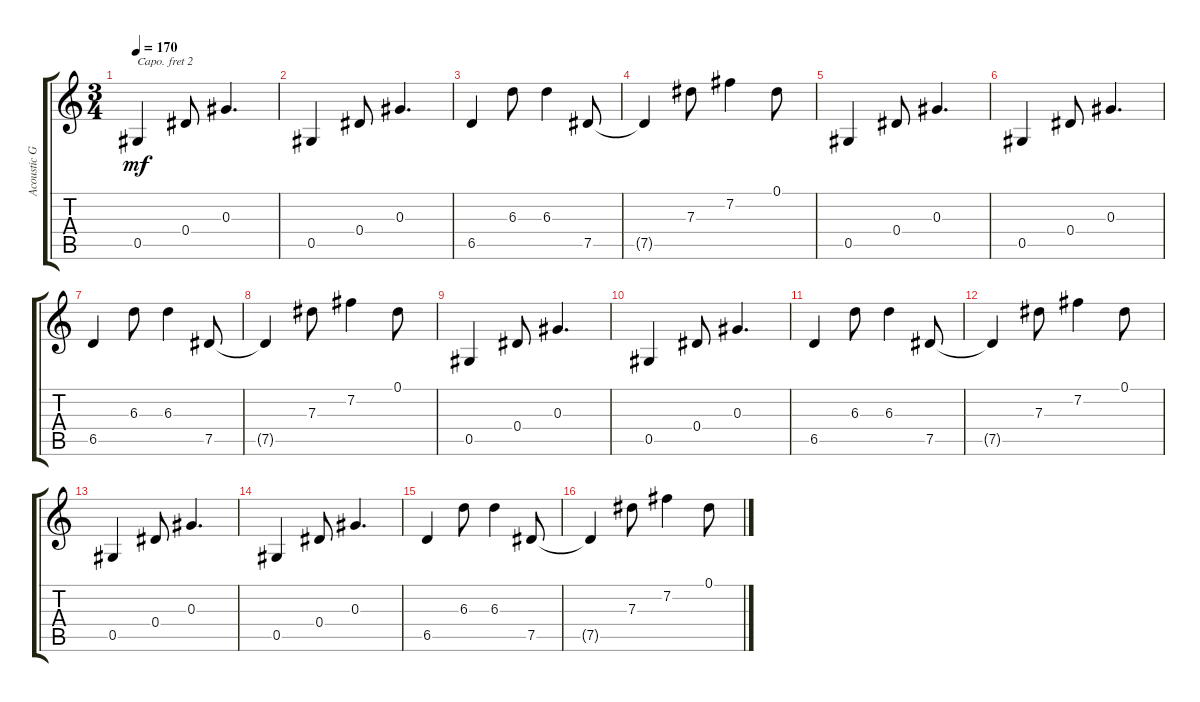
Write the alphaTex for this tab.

\track ("Acoustic Guitar" "Acoustic G") {instrument acousticguitarsteel}
\staff {score tabs}
\capo 2
\tuning (Db4 A3 Gb3 Db3 Gb2 Db2) {hide}
\ts (3 4)
\tempo 170
\clef g2
\ks c
0.5.4{dy mf} 0.4.8 0.3.4{d} |
0.5.4 0.4.8 0.3.4{d} |
6.5.4 6.3.8 6.3.4 7.5.8 |
7.5{t}.4 7.3.8 7.2.4 0.1.8 |
0.5.4 0.4.8 0.3.4{d} |
0.5.4 0.4.8 0.3.4{d} |
6.5.4 6.3.8 6.3.4 7.5.8 |
7.5{t}.4 7.3.8 7.2.4 0.1.8 |
0.5.4 0.4.8 0.3.4{d} |
0.5.4 0.4.8 0.3.4{d} |
6.5.4 6.3.8 6.3.4 7.5.8 |
7.5{t}.4 7.3.8 7.2.4 0.1.8 |
0.5.4 0.4.8 0.3.4{d} |
0.5.4 0.4.8 0.3.4{d} |
6.5.4 6.3.8 6.3.4 7.5.8 |
7.5{t}.4 7.3.8 7.2.4 0.1.8
